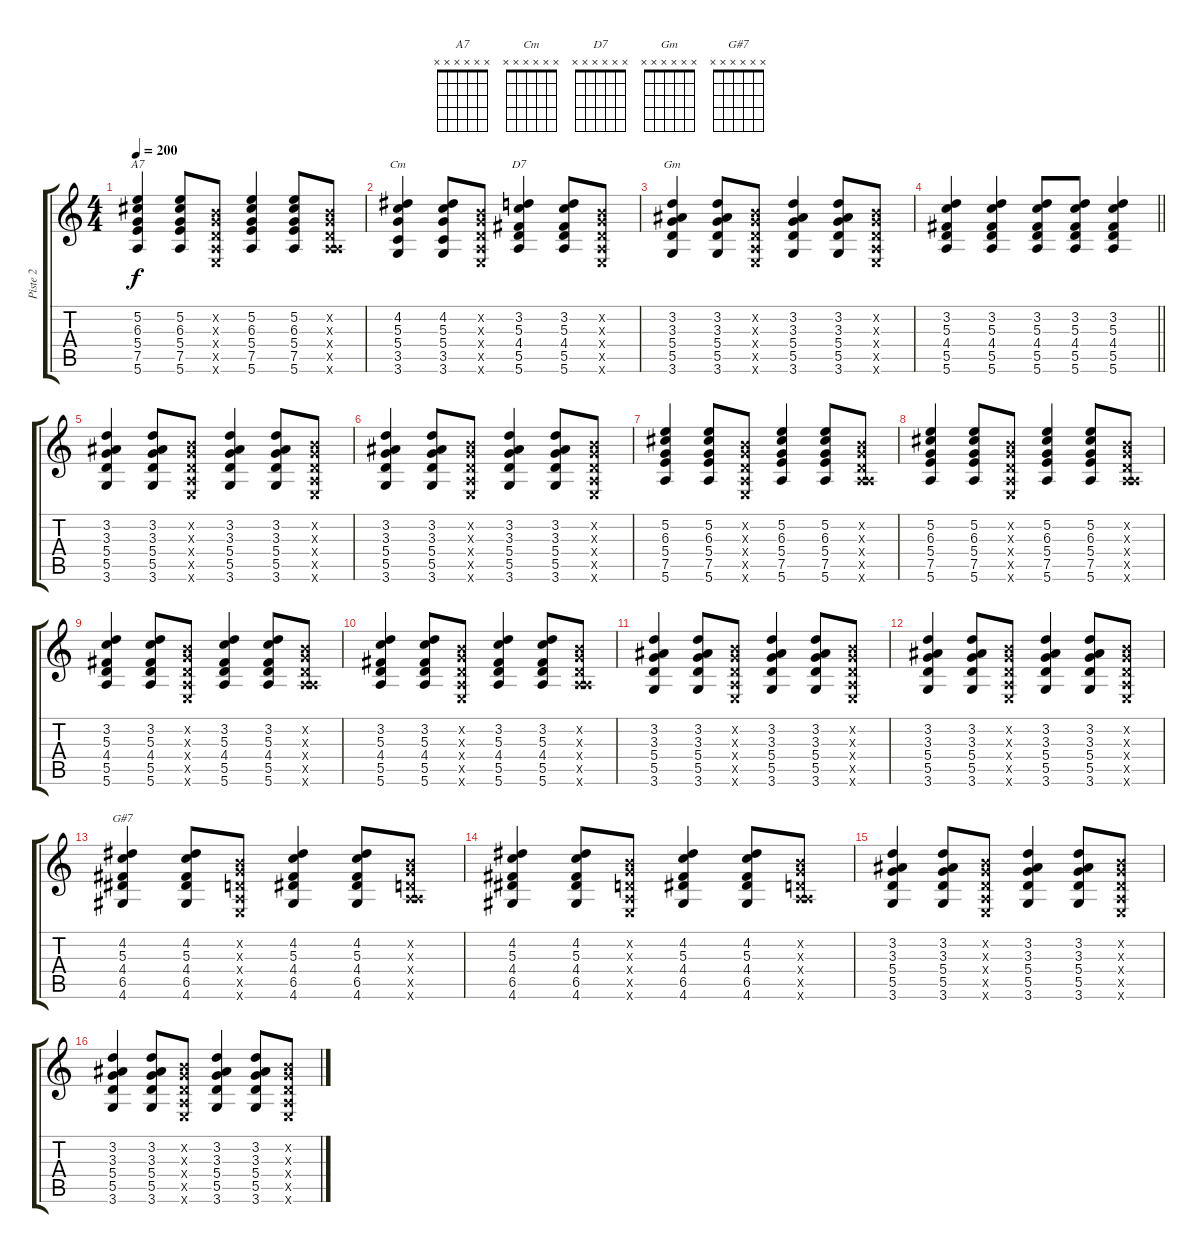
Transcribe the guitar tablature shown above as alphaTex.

\track ("Piste 2" "Piste 2") {instrument acousticguitarsteel}
\staff {score tabs}
\tuning (E4 B3 G3 D3 A2 E2) {hide}
\chord ("A7" x x x x x x)
\chord ("Cm" x x x x x x)
\chord ("D7" x x x x x x)
\chord ("Gm" x x x x x x)
\chord ("G#7" x x x x x x)
\ts (4 4)
\tempo 200
\clef g2
\ks c
(5.2 6.3 5.4 7.5 5.6).4{ch "A7" dy f} (5.2 6.3 5.4 7.5 5.6).8 (0.2{x} 0.3{x} 0.4{x} 0.5{x} 0.6{x}).8 (5.2 6.3 5.4 7.5 5.6).4 (5.2 6.3 5.4 7.5 5.6).8 (0.2{x} 0.3{x} 0.4{x} 0.5{x} 5.6{x}).8 |
(4.2 5.3 5.4 3.5 3.6).4{ch "Cm"} (4.2 5.3 5.4 3.5 3.6).8 (0.2{x} 0.3{x} 0.4{x} 0.5{x} 0.6{x}).8 (3.2 5.3 4.4 5.5 5.6).4{ch "D7"} (3.2 5.3 4.4 5.5 5.6).8 (0.2{x} 0.3{x} 0.4{x} 0.5{x} 0.6{x}).8 |
(3.2 3.3 5.4 5.5 3.6).4{ch "Gm"} (3.2 3.3 5.4 5.5 3.6).8 (0.2{x} 0.3{x} 0.4{x} 0.5{x} 0.6{x}).8 (3.2 3.3 5.4 5.5 3.6).4 (3.2 3.3 5.4 5.5 3.6).8 (0.2{x} 0.3{x} 0.4{x} 0.5{x} 0.6{x}).8 |
\barLineRight lightlight
(3.2 5.3 4.4 5.5 5.6).4 (3.2 5.3 4.4 5.5 5.6).4 (3.2 5.3 4.4 5.5 5.6).8 (3.2 5.3 4.4 5.5 5.6).8 (3.2 5.3 4.4 5.5 5.6).4 |
(3.2 3.3 5.4 5.5 3.6).4 (3.2 3.3 5.4 5.5 3.6).8 (0.2{x} 0.3{x} 0.4{x} 0.5{x} 0.6{x}).8 (3.2 3.3 5.4 5.5 3.6).4 (3.2 3.3 5.4 5.5 3.6).8 (0.2{x} 0.3{x} 0.4{x} 0.5{x} 0.6{x}).8 |
(3.2 3.3 5.4 5.5 3.6).4 (3.2 3.3 5.4 5.5 3.6).8 (0.2{x} 0.3{x} 0.4{x} 0.5{x} 0.6{x}).8 (3.2 3.3 5.4 5.5 3.6).4 (3.2 3.3 5.4 5.5 3.6).8 (0.2{x} 0.3{x} 0.4{x} 0.5{x} 0.6{x}).8 |
(5.2 6.3 5.4 7.5 5.6).4 (5.2 6.3 5.4 7.5 5.6).8 (0.2{x} 0.3{x} 0.4{x} 0.5{x} 0.6{x}).8 (5.2 6.3 5.4 7.5 5.6).4 (5.2 6.3 5.4 7.5 5.6).8 (0.2{x} 0.3{x} 0.4{x} 0.5{x} 5.6{x}).8 |
(5.2 6.3 5.4 7.5 5.6).4 (5.2 6.3 5.4 7.5 5.6).8 (0.2{x} 0.3{x} 0.4{x} 0.5{x} 0.6{x}).8 (5.2 6.3 5.4 7.5 5.6).4 (5.2 6.3 5.4 7.5 5.6).8 (0.2{x} 0.3{x} 0.4{x} 0.5{x} 5.6{x}).8 |
(3.2 5.3 4.4 5.5 5.6).4 (3.2 5.3 4.4 5.5 5.6).8 (0.2{x} 0.3{x} 0.4{x} 0.5{x} 0.6{x}).8 (3.2 5.3 4.4 5.5 5.6).4 (3.2 5.3 4.4 5.5 5.6).8 (0.2{x} 0.3{x} 0.4{x} 0.5{x} 5.6{x}).8 |
(3.2 5.3 4.4 5.5 5.6).4 (3.2 5.3 4.4 5.5 5.6).8 (0.2{x} 0.3{x} 0.4{x} 0.5{x} 0.6{x}).8 (3.2 5.3 4.4 5.5 5.6).4 (3.2 5.3 4.4 5.5 5.6).8 (0.2{x} 0.3{x} 0.4{x} 0.5{x} 5.6{x}).8 |
(3.2 3.3 5.4 5.5 3.6).4 (3.2 3.3 5.4 5.5 3.6).8 (0.2{x} 0.3{x} 0.4{x} 0.5{x} 0.6{x}).8 (3.2 3.3 5.4 5.5 3.6).4 (3.2 3.3 5.4 5.5 3.6).8 (0.2{x} 0.3{x} 0.4{x} 0.5{x} 0.6{x}).8 |
(3.2 3.3 5.4 5.5 3.6).4 (3.2 3.3 5.4 5.5 3.6).8 (0.2{x} 0.3{x} 0.4{x} 0.5{x} 0.6{x}).8 (3.2 3.3 5.4 5.5 3.6).4 (3.2 3.3 5.4 5.5 3.6).8 (0.2{x} 0.3{x} 0.4{x} 0.5{x} 0.6{x}).8 |
(4.2 5.3 4.4 6.5 4.6).4{ch "G#7"} (4.2 5.3 4.4 6.5 4.6).8 (0.2{x} 0.3{x} 0.4{x} 0.5{x} 0.6{x}).8 (4.2 5.3 4.4 6.5 4.6).4 (4.2 5.3 4.4 6.5 4.6).8 (0.2{x} 0.3{x} 0.4{x} 0.5{x} 5.6{x}).8 |
(4.2 5.3 4.4 6.5 4.6).4 (4.2 5.3 4.4 6.5 4.6).8 (0.2{x} 0.3{x} 0.4{x} 0.5{x} 0.6{x}).8 (4.2 5.3 4.4 6.5 4.6).4 (4.2 5.3 4.4 6.5 4.6).8 (0.2{x} 0.3{x} 0.4{x} 0.5{x} 5.6{x}).8 |
(3.2 3.3 5.4 5.5 3.6).4 (3.2 3.3 5.4 5.5 3.6).8 (0.2{x} 0.3{x} 0.4{x} 0.5{x} 0.6{x}).8 (3.2 3.3 5.4 5.5 3.6).4 (3.2 3.3 5.4 5.5 3.6).8 (0.2{x} 0.3{x} 0.4{x} 0.5{x} 0.6{x}).8 |
(3.2 3.3 5.4 5.5 3.6).4 (3.2 3.3 5.4 5.5 3.6).8 (0.2{x} 0.3{x} 0.4{x} 0.5{x} 0.6{x}).8 (3.2 3.3 5.4 5.5 3.6).4 (3.2 3.3 5.4 5.5 3.6).8 (0.2{x} 0.3{x} 0.4{x} 0.5{x} 0.6{x}).8
